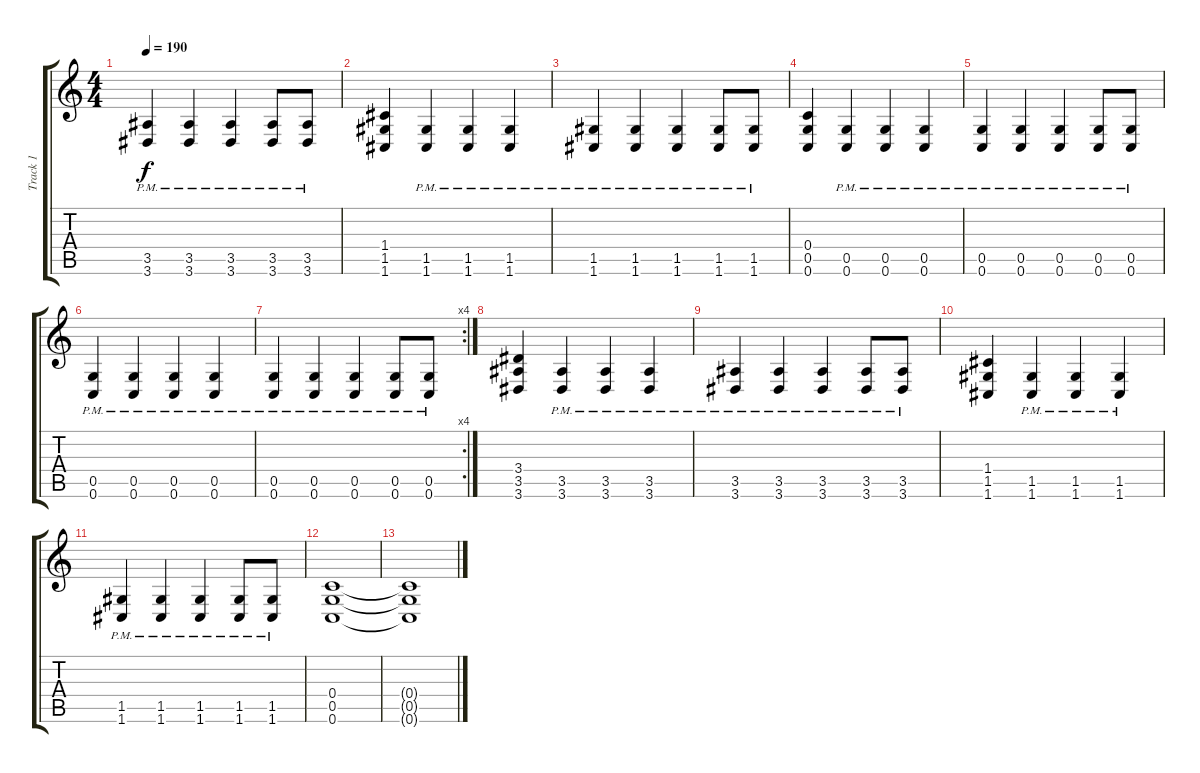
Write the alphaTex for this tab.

\track ("Track 1" "Track 1") {instrument distortionguitar}
\staff {score tabs}
\tuning (D4 A3 F3 C3 G2 C2) {hide}
\ts (4 4)
\tempo 190
\clef g2
\ks c
(3.5{pm} 3.6{pm}).4{dy f} (3.5{pm} 3.6{pm}).4 (3.5{pm} 3.6{pm}).4 (3.5{pm} 3.6{pm}).8 (3.5{pm} 3.6{pm}).8 |
(1.4 1.5 1.6).4 (1.5{pm} 1.6{pm}).4 (1.5{pm} 1.6{pm}).4 (1.5{pm} 1.6{pm}).4 |
(1.5{pm} 1.6{pm}).4 (1.5{pm} 1.6{pm}).4 (1.5{pm} 1.6{pm}).4 (1.5{pm} 1.6{pm}).8 (1.5{pm} 1.6{pm}).8 |
(0.4 0.5 0.6).4 (0.5{pm} 0.6{pm}).4 (0.5{pm} 0.6{pm}).4 (0.5{pm} 0.6{pm}).4 |
(0.5{pm} 0.6{pm}).4 (0.5{pm} 0.6{pm}).4 (0.5{pm} 0.6{pm}).4 (0.5{pm} 0.6{pm}).8 (0.5{pm} 0.6{pm}).8 |
(0.5{pm} 0.6{pm}).4 (0.5{pm} 0.6{pm}).4 (0.5{pm} 0.6{pm}).4 (0.5{pm} 0.6{pm}).4 |
\rc 4
(0.5{pm} 0.6{pm}).4 (0.5{pm} 0.6{pm}).4 (0.5{pm} 0.6{pm}).4 (0.5{pm} 0.6{pm}).8 (0.5{pm} 0.6{pm}).8 |
(3.4 3.5 3.6).4 (3.5{pm} 3.6{pm}).4 (3.5{pm} 3.6{pm}).4 (3.5{pm} 3.6{pm}).4 |
(3.5{pm} 3.6{pm}).4 (3.5{pm} 3.6{pm}).4 (3.5{pm} 3.6{pm}).4 (3.5{pm} 3.6{pm}).8 (3.5{pm} 3.6{pm}).8 |
(1.4 1.5 1.6).4 (1.5{pm} 1.6{pm}).4 (1.5{pm} 1.6{pm}).4 (1.5{pm} 1.6{pm}).4 |
(1.5{pm} 1.6{pm}).4 (1.5{pm} 1.6{pm}).4 (1.5{pm} 1.6{pm}).4 (1.5{pm} 1.6{pm}).8 (1.5{pm} 1.6{pm}).8 |
(0.4 0.5 0.6).1 |
(0.4{t} 0.5{t} 0.6{t}).1
